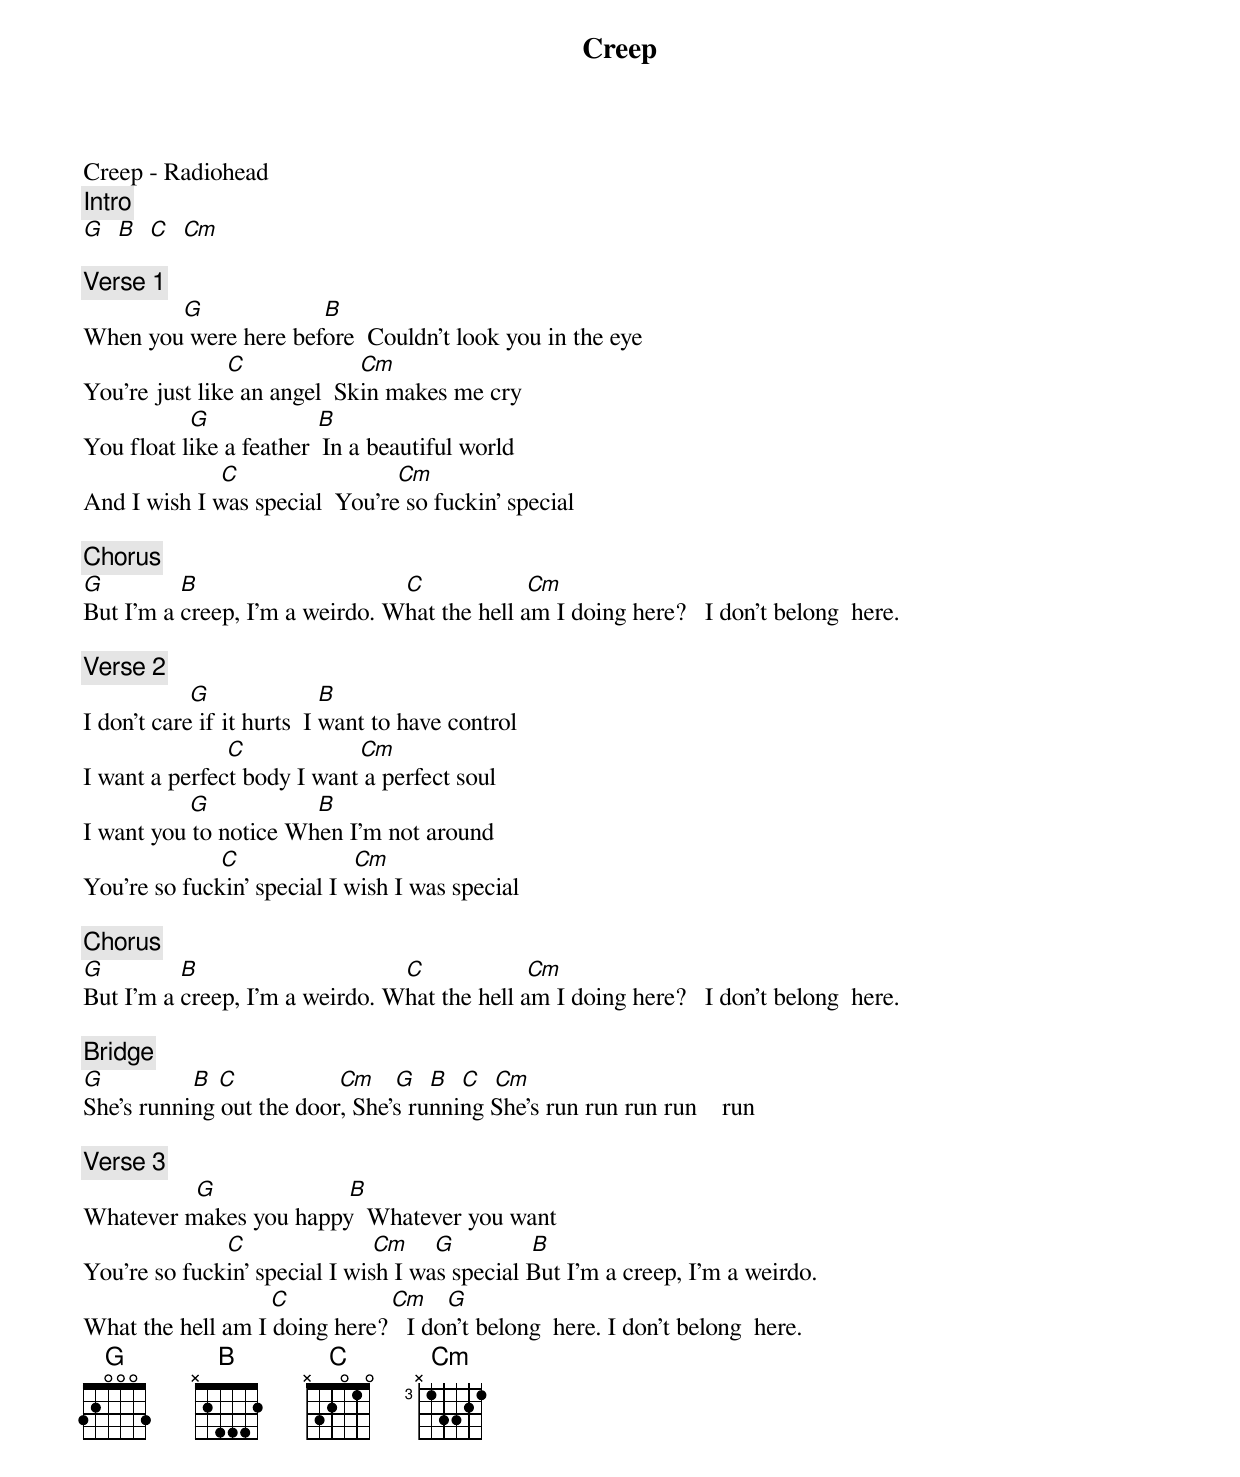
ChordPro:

{title: Creep}
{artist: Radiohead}
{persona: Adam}
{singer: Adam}
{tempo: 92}
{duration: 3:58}
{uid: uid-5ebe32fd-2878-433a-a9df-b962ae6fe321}
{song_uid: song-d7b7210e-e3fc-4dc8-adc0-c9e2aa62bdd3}



Creep - Radiohead
{comment: Intro}
[G]  [B]  [C]  [Cm]

{comment: Verse 1}
             			[G]              					[B]
When you were here before 	Couldn't look you in the eye
                     		[C]			               [Cm]
You're just like an angel		Skin makes me cry
              			[G]              			[B]
You float like a feather		In a beautiful world
                    		[C]			                     	[Cm]
And I wish I was special		You're so fuckin' special

{comment: Chorus}
[G]          		[B]		                              	[C]              		[Cm]
But I'm a creep, I'm a weirdo.	What the hell am I doing here?   I don't belong  here.

{comment: Verse 2}
              			[G]              			[B]
I don't care if it hurts 	I want to have control
                     		[C]			               [Cm]
I want a perfect body	I want a perfect soul
              			[G]              			[B]
I want you to notice	When I'm not around
                    		[C]			               [Cm]
You're so fuckin' special	I wish I was special

{comment: Chorus}
[G]          		[B]		                              	[C]              		[Cm]
But I'm a creep, I'm a weirdo.	What the hell am I doing here?   I don't belong  here.

{comment: Bridge}
[G]          				[B]	[C]              		[Cm]			[G]  [B]  [C]  [Cm]
She's running out the door, She's running	She's run run run run    run

{comment: Verse 3}
              				[G]              		     [B]
Whatever makes you happy 	Whatever you want
                     		[C]			                 [Cm]				[G]          		[B]
You're so fuckin' special	I wish I was special	But I'm a creep, I'm a weirdo.
                              [C]              		[Cm]			[G]
What the hell am I doing here?   I don't belong  here.	I don't belong  here.
